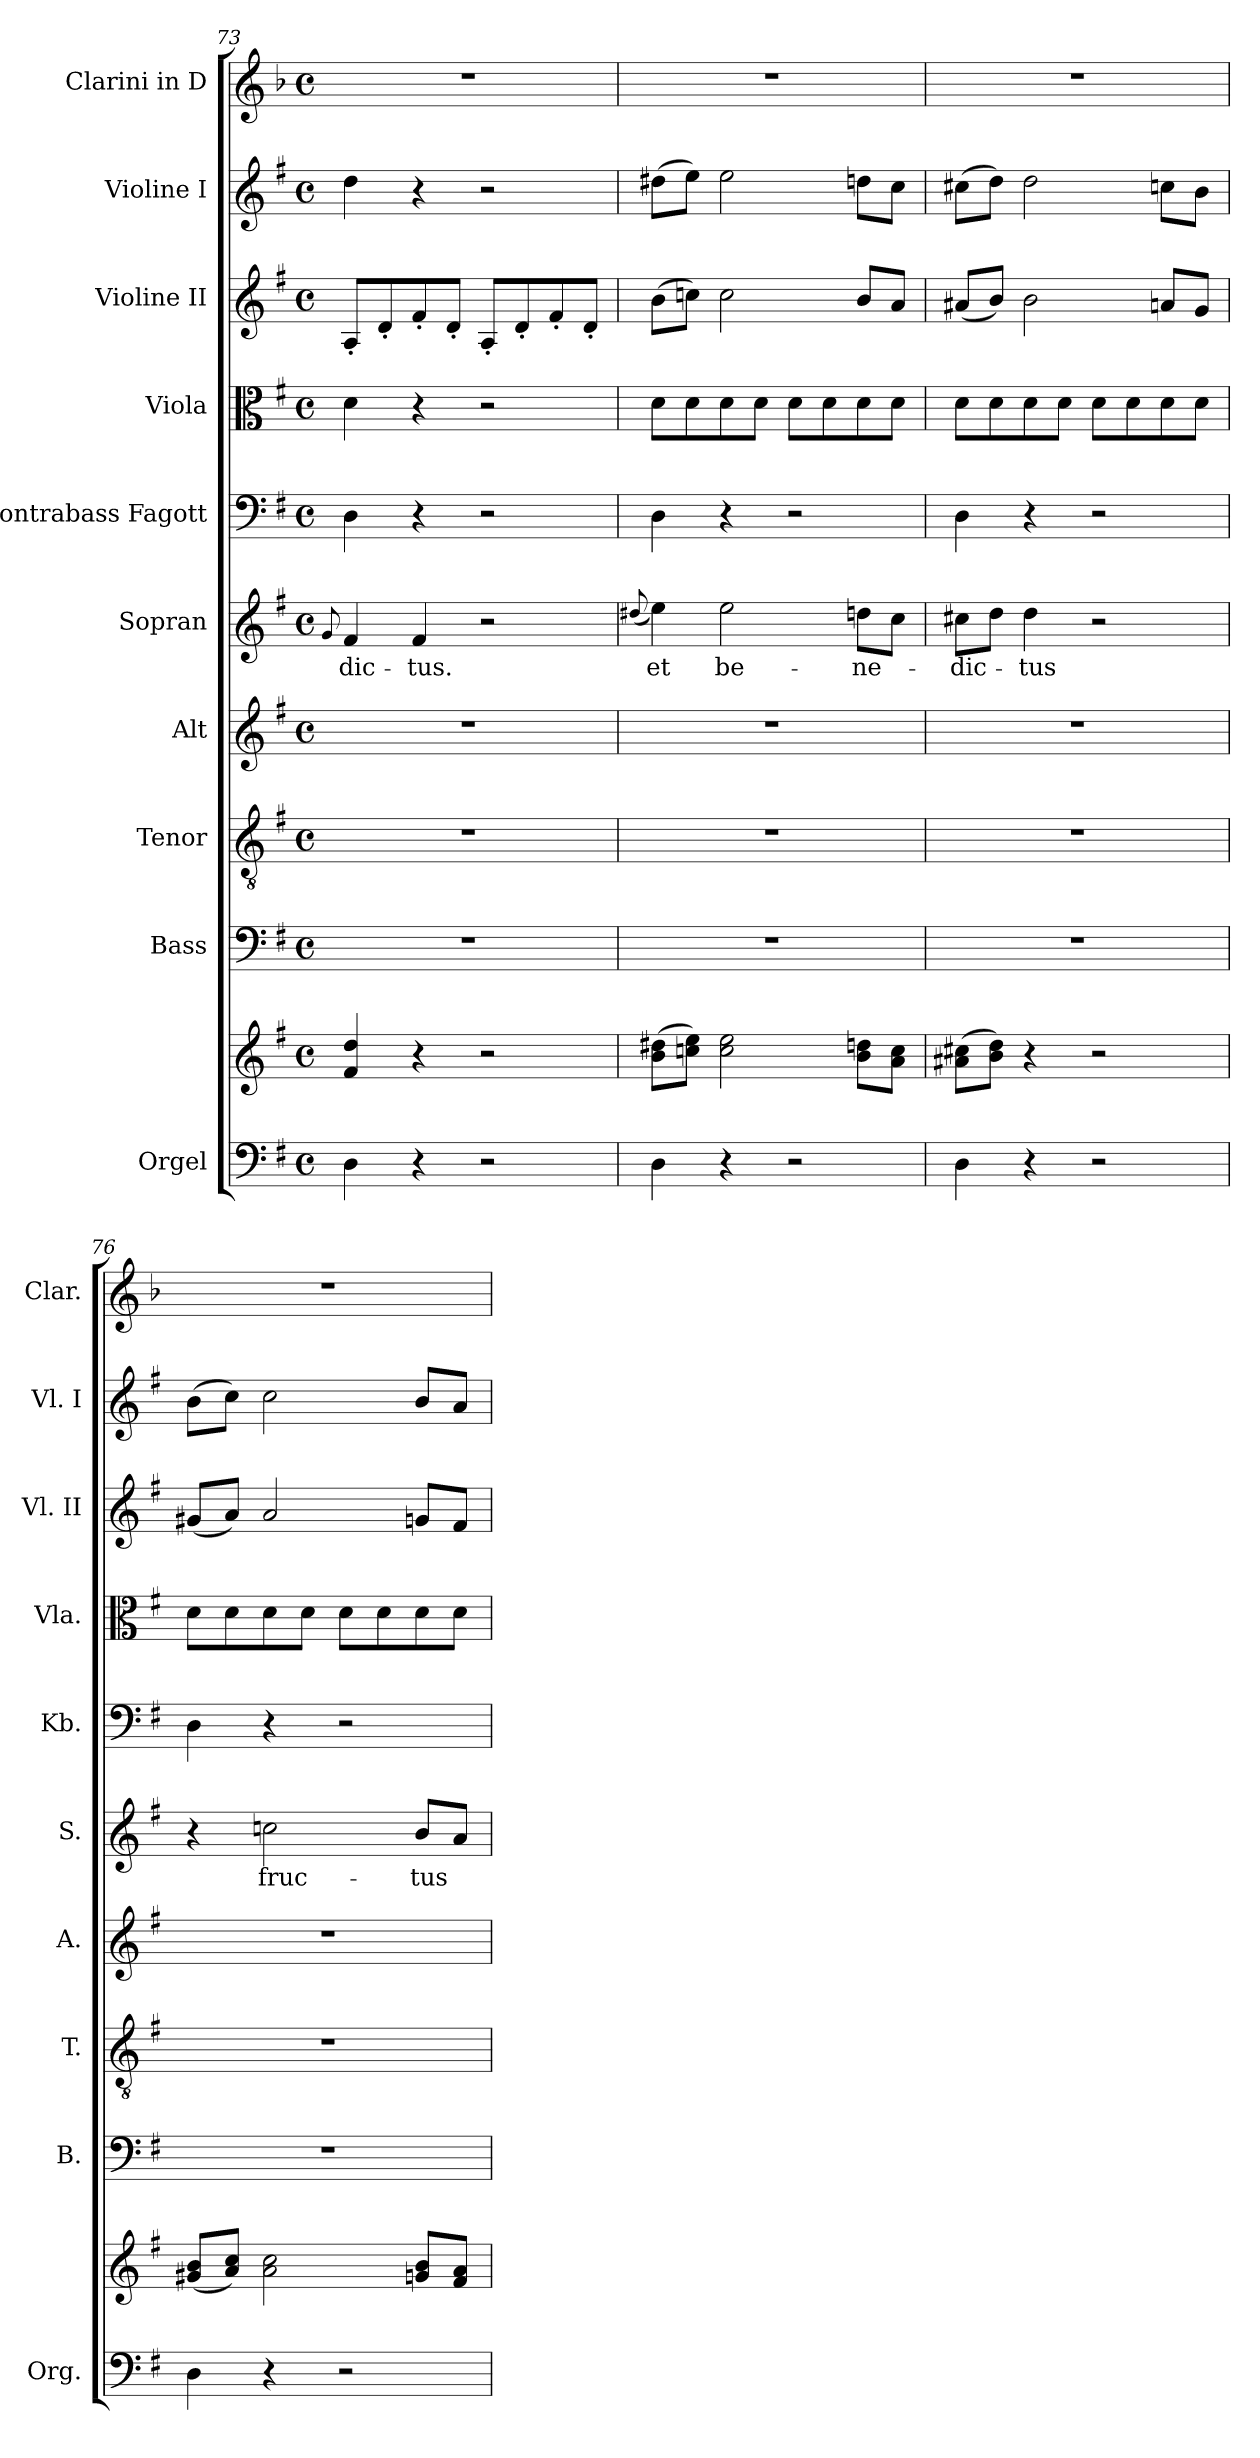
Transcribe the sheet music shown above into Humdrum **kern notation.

**kern	**kern	**kern	**kern	**kern	**kern	**text	**kern	**kern	**kern	**kern	**kern
*part10	*part10	*part9	*part8	*part7	*part6	*part6	*part5	*part4	*part3	*part2	*part1
*staff11	*staff10	*staff9	*staff8	*staff7	*staff6	*staff6	*staff5	*staff4	*staff3	*staff2	*staff1
*I"Orgel	*	*I"Bass	*I"Tenor	*I"Alt	*I"Sopran	*	*I"Kontrabass Fagott	*I"Viola	*I"Violine II	*I"Violine I	*I"Clarini in D
*I'Org.	*	*I'B.	*I'T.	*I'A.	*I'S.	*	*I'Kb.	*I'Vla.	*I'Vl. II	*I'Vl. I	*I'Clar.
!!LO:PB:g=z
*clefF4	*clefG2	*clefF4	*clefGv2	*clefG2	*clefG2	*	*clefF4	*clefC3	*clefG2	*clefG2	*clefG2
*	*	*	*	*	*	*	*ITrd7c12	*	*	*	*ITrd-1c-2
*k[f#]	*k[f#]	*k[f#]	*k[f#]	*k[f#]	*k[f#]	*	*k[f#]	*k[f#]	*k[f#]	*k[f#]	*k[f#]
*G:	*G:	*G:	*G:	*G:	*G:	*	*G:	*G:	*G:	*G:	*G:
*M4/4	*M4/4	*M4/4	*M4/4	*M4/4	*M4/4	*	*M4/4	*M4/4	*M4/4	*M4/4	*M4/4
*met(c)	*met(c)	*met(c)	*met(c)	*met(c)	*met(c)	*	*met(c)	*met(c)	*met(c)	*met(c)	*met(c)
=73	=73	=73	=73	=73	=73	=73	=73	=73	=73	=73	=73
.	.	.	.	.	8qqg/	.	.	.	.	.	.
!	!	!	!	!	!	!LO:LY:b	!	!	!	!	!
4D\	4f#/ 4dd/	1r	1r	1r	4f#/	-dic-	4DD\	4d\	8A'</L	4dd\	1r
.	.	.	.	.	.	.	.	.	8d'</	.	.
!	!	!	!	!	!	!LO:LY:b	!	!	!	!	!
4r	4r	.	.	.	4f#/	-tus.	4r	4r	8f#'</	4r	.
.	.	.	.	.	.	.	.	.	8d'</J	.	.
2r	2r	.	.	.	2r	.	2r	2r	8A'</L	2r	.
.	.	.	.	.	.	.	.	.	8d'</	.	.
.	.	.	.	.	.	.	.	.	8f#'</	.	.
.	.	.	.	.	.	.	.	.	8d'</J	.	.
=74	=74	=74	=74	=74	=74	=74	=74	=74	=74	=74	=74
.	.	.	.	.	(<8qqdd#X/	.	.	.	.	.	.
!	!	!	!	!	!	!LO:LY:b	!	!	!	!	!
4D\	(>8b\ 8dd#X\L	1r	1r	1r	4ee\)	et	4DD\	8d\L	(>8b\L	(>8dd#X\L	1r
.	8ccn\ 8ee\J)	.	.	.	.	.	.	8d\	8ccn\J)	8ee\J)	.
!	!	!	!	!	!	!LO:LY:b	!	!	!	!	!
4r	2cc\ 2ee\	.	.	.	2ee\	be-	4r	8d\	2cc\	2ee\	.
.	.	.	.	.	.	.	.	8d\J	.	.	.
2r	.	.	.	.	.	.	2r	8d\L	.	.	.
.	.	.	.	.	.	.	.	8d\	.	.	.
!	!	!	!	!	!	!LO:LY:b	!	!	!	!	!
.	8b\ 8ddn\L	.	.	.	8ddn\L	-ne-	.	8d\	8b/L	8ddn\L	.
.	8a\ 8cc\J	.	.	.	8cc\J	.	.	8d\J	8a/J	8cc\J	.
=75	=75	=75	=75	=75	=75	=75	=75	=75	=75	=75	=75
!	!	!	!	!	!	!LO:LY:b	!	!	!	!	!
4D\	(>8a#X\ 8cc#X\L	1r	1r	1r	8cc#X\L	-dic-	4DD\	8d\L	(<8a#X/L	(>8cc#X\L	1r
.	8b\ 8dd\J)	.	.	.	8dd\J	.	.	8d\	8b/J)	8dd\J)	.
!	!	!	!	!	!	!LO:LY:b	!	!	!	!	!
4r	4r	.	.	.	4dd\	-tus	4r	8d\	2b\	2dd\	.
.	.	.	.	.	.	.	.	8d\J	.	.	.
2r	2r	.	.	.	2r	.	2r	8d\L	.	.	.
.	.	.	.	.	.	.	.	8d\	.	.	.
.	.	.	.	.	.	.	.	8d\	8an/L	8ccn\L	.
.	.	.	.	.	.	.	.	8d\J	8g/J	8b\J	.
=76	=76	=76	=76	=76	=76	=76	=76	=76	=76	=76	=76
4D\	(<8g#X/ 8b/L	1r	1r	1r	4r	.	4DD\	8d\L	(<8g#X/L	(>8b\L	1r
.	8a/ 8cc/J)	.	.	.	.	.	.	8d\	8a/J)	8cc\J)	.
!	!	!	!	!	!	!LO:LY:b	!	!	!	!	!
4r	2a\ 2cc\	.	.	.	2ccn\	fruc-	4r	8d\	2a/	2cc\	.
.	.	.	.	.	.	.	.	8d\J	.	.	.
2r	.	.	.	.	.	.	2r	8d\L	.	.	.
.	.	.	.	.	.	.	.	8d\	.	.	.
!	!	!	!	!	!	!LO:LY:b	!	!	!	!	!
.	8gn/ 8b/L	.	.	.	8b/L	-tus	.	8d\	8gn/L	8b/L	.
.	8f#/ 8a/J	.	.	.	8a/J	.	.	8d\J	8f#/J	8a/J	.
=	=	=	=	=	=	=	=	=	=	=	=
*-	*-	*-	*-	*-	*-	*-	*-	*-	*-	*-	*-
